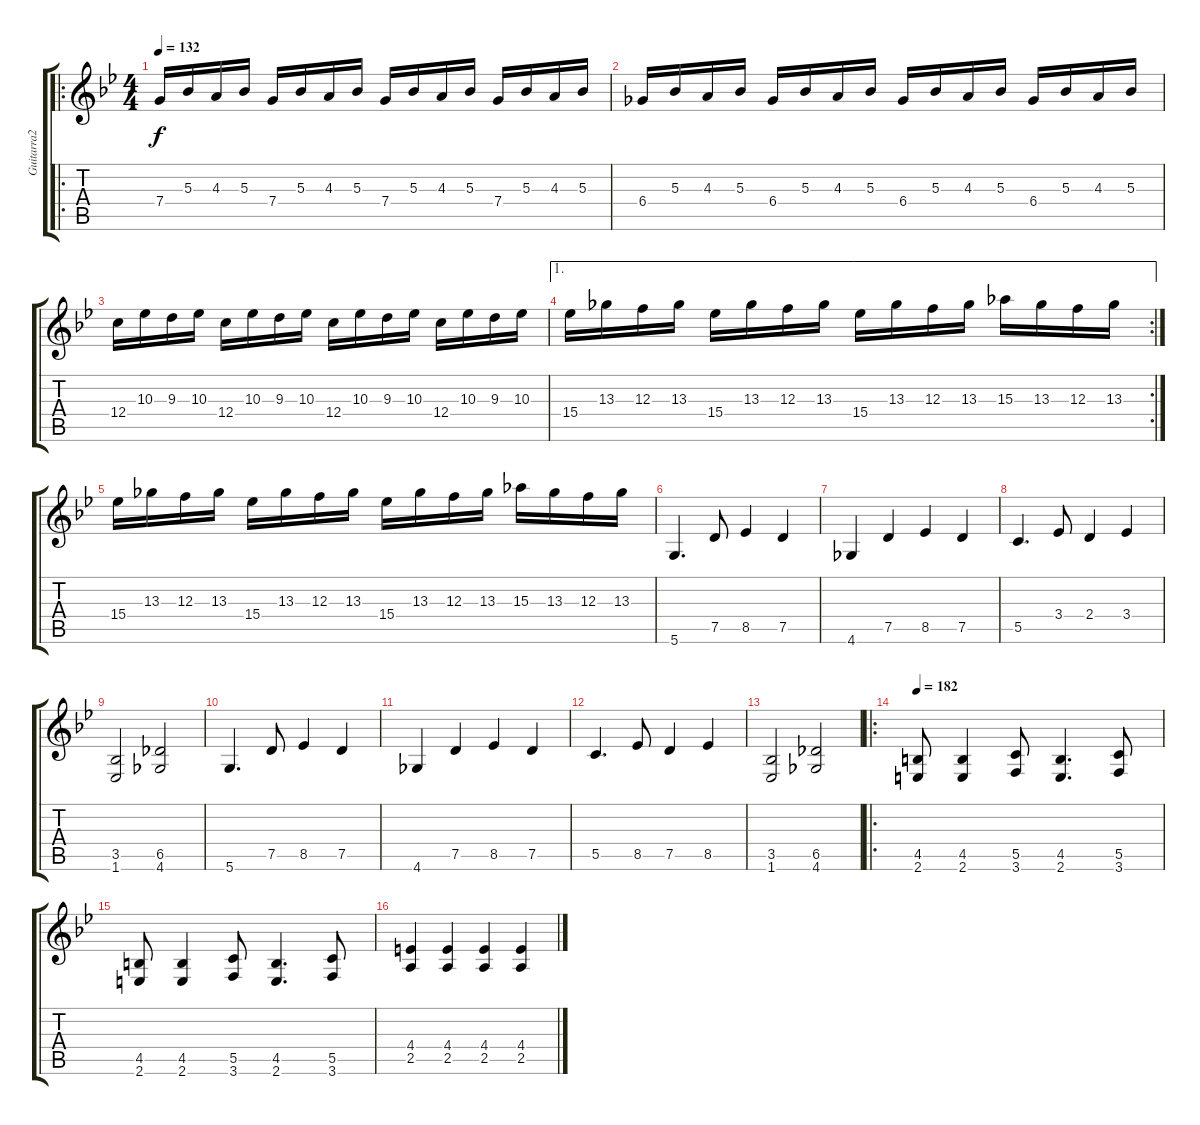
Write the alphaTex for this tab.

\track ("Guitarra2" "Guitarra2") {instrument distortionguitar}
\staff {score tabs}
\tuning (D4 A3 F3 C3 G2 D2) {hide}
\ro
\ts (4 4)
\tempo 132
\clef g2
\ks gminor
7.4.16{dy f} 5.3.16 4.3.16 5.3.16 7.4.16 5.3.16 4.3.16 5.3.16 7.4.16 5.3.16 4.3.16 5.3.16 7.4.16 5.3.16 4.3.16 5.3.16 |
6.4.16 5.3.16 4.3.16 5.3.16 6.4.16 5.3.16 4.3.16 5.3.16 6.4.16 5.3.16 4.3.16 5.3.16 6.4.16 5.3.16 4.3.16 5.3.16 |
12.4.16 10.3.16 9.3.16 10.3.16 12.4.16 10.3.16 9.3.16 10.3.16 12.4.16 10.3.16 9.3.16 10.3.16 12.4.16 10.3.16 9.3.16 10.3.16 |
\ae 1
\rc 2
15.4.16 13.3.16 12.3.16 13.3.16 15.4.16 13.3.16 12.3.16 13.3.16 15.4.16 13.3.16 12.3.16 13.3.16 15.3.16 13.3.16 12.3.16 13.3.16 |
15.4.16 13.3.16 12.3.16 13.3.16 15.4.16 13.3.16 12.3.16 13.3.16 15.4.16 13.3.16 12.3.16 13.3.16 15.3.16 13.3.16 12.3.16 13.3.16 |
5.6.4{d} 7.5.8 8.5.4 7.5.4 |
4.6.4 7.5.4 8.5.4 7.5.4 |
5.5.4{d} 3.4.8 2.4.4 3.4.4 |
(3.5 1.6).2 (6.5 4.6).2 |
5.6.4{d} 7.5.8 8.5.4 7.5.4 |
4.6.4 7.5.4 8.5.4 7.5.4 |
5.5.4{d} 8.5.8 7.5.4 8.5.4 |
(3.5 1.6).2 (6.5 4.6).2 |
\ro
\tempo 182
(4.5 2.6).8 (4.5 2.6).4 (5.5 3.6).8 (4.5 2.6).4{d} (5.5 3.6).8 |
(4.5 2.6).8 (4.5 2.6).4 (5.5 3.6).8 (4.5 2.6).4{d} (5.5 3.6).8 |
(4.4 2.5).4 (4.4 2.5).4 (4.4 2.5).4 (4.4 2.5).4
